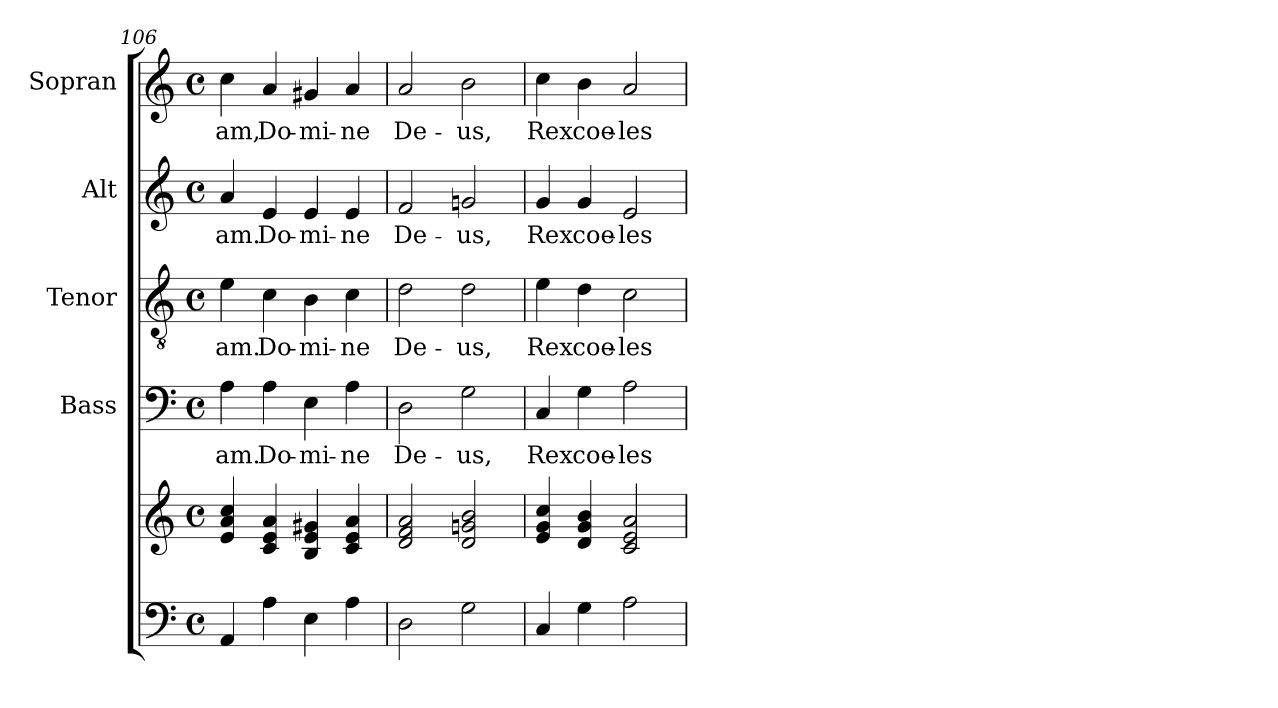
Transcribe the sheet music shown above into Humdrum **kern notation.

**kern	**kern	**kern	**text	**kern	**text	**kern	**text	**kern	**text
*part5	*part5	*part4	*part4	*part3	*part3	*part2	*part2	*part1	*part1
*staff6	*staff5	*staff4	*staff4	*staff3	*staff3	*staff2	*staff2	*staff1	*staff1
*	*	*I"Bass	*	*I"Tenor	*	*I"Alt	*	*I"Sopran	*
*	*	*I'B.	*	*I'T.	*	*I'A.	*	*I'S.	*
*clefF4	*clefG2	*clefF4	*	*clefGv2	*	*clefG2	*	*clefG2	*
*k[]	*k[]	*k[]	*	*k[]	*	*k[]	*	*k[]	*
*C:	*C:	*C:	*	*C:	*	*C:	*	*C:	*
*M4/4	*M4/4	*M4/4	*	*M4/4	*	*M4/4	*	*M4/4	*
*met(c)	*met(c)	*met(c)	*	*met(c)	*	*met(c)	*	*met(c)	*
=106	=106	=106	=106	=106	=106	=106	=106	=106	=106
!	!	!	!LO:LY:b	!	!LO:LY:b	!	!LO:LY:b	!	!LO:LY:b
4AA/	4e/ 4a/ 4cc/	4A\	-am.	4e\	-am.	4a/	-am.	4cc\	-am,
!	!	!	!LO:LY:b	!	!LO:LY:b	!	!LO:LY:b	!	!LO:LY:b
4A\	4c/ 4e/ 4a/	4A\	Do-	4c\	Do-	4e/	Do-	4a/	Do-
!	!	!	!LO:LY:b	!	!LO:LY:b	!	!LO:LY:b	!	!LO:LY:b
4E\	4B/ 4e/ 4g#X/	4E\	-mi-	4B\	-mi-	4e/	-mi-	4g#X/	-mi-
!	!	!	!LO:LY:b	!	!LO:LY:b	!	!LO:LY:b	!	!LO:LY:b
4A\	4c/ 4e/ 4a/	4A\	-ne	4c\	-ne	4e/	-ne	4a/	-ne
=107	=107	=107	=107	=107	=107	=107	=107	=107	=107
!	!	!	!LO:LY:b	!	!LO:LY:b	!	!LO:LY:b	!	!LO:LY:b
2D\	2d/ 2f/ 2a/	2D\	De-	2d\	De-	2f/	De-	2a/	De-
!	!	!	!LO:LY:b	!	!LO:LY:b	!	!LO:LY:b	!	!LO:LY:b
2G\	2d/ 2gn/ 2b/	2G\	-us,	2d\	-us,	2gn/	-us,	2b\	-us,
=108	=108	=108	=108	=108	=108	=108	=108	=108	=108
!	!	!	!LO:LY:b	!	!LO:LY:b	!	!LO:LY:b	!	!LO:LY:b
4C/	4e/ 4g/ 4cc/	4C/	Rex	4e\	Rex	4g/	Rex	4cc\	Rex
!	!	!	!LO:LY:b	!	!LO:LY:b	!	!LO:LY:b	!	!LO:LY:b
4G\	4d/ 4g/ 4b/	4G\	coe-	4d\	coe-	4g/	coe-	4b\	coe-
!	!	!	!LO:LY:b	!	!LO:LY:b	!	!LO:LY:b	!	!LO:LY:b
2A\	2c/ 2e/ 2a/	2A\	-les-	2c\	-les-	2e/	-les-	2a/	-les-
=	=	=	=	=	=	=	=	=	=
*-	*-	*-	*-	*-	*-	*-	*-	*-	*-
